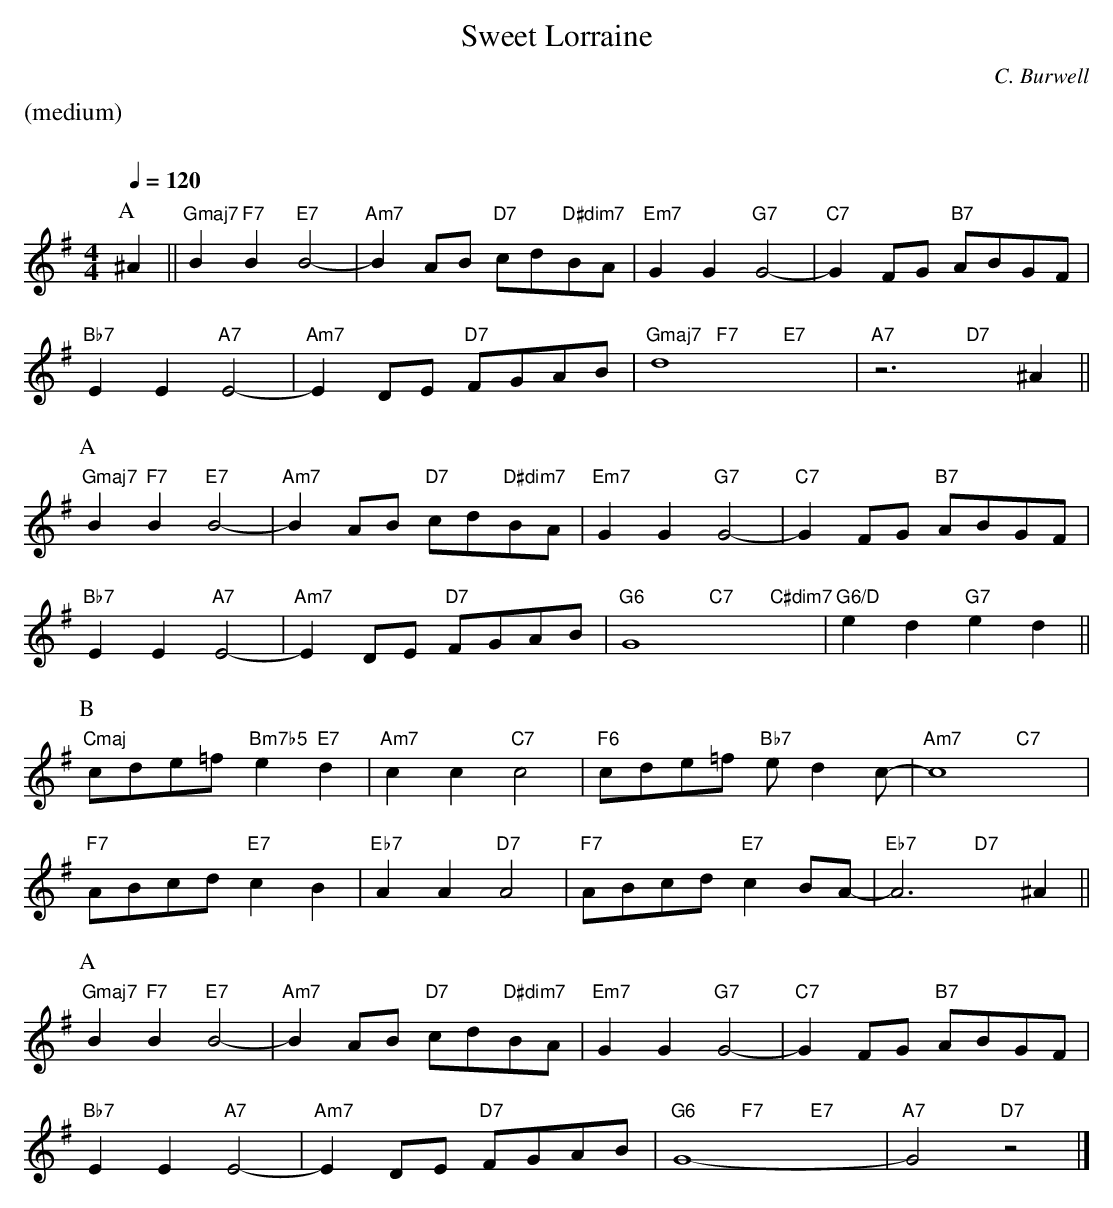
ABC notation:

X:1
T: Sweet Lorraine
M:4/4
L:1/4
C:C. Burwell
Q:1/4=120
%%staves (chords melody)
K:G
%%text (medium)
%%vskip 20
P: A
V:chords
x || "Gmaj7"x"F7"x "E7"x2 | "Am7"x2 "D7"x"D#dim7"x | "Em7"x2 "G7"x2 | "C7"x2 "B7"x2 |
"Bb7"x2 "A7"x2 | "Am7"x2 "D7"x2 | "Gmaj7"x"F7"x "E7"x2 | "A7"x2 "D7"x2 ||
V:melody
^A || BBB2- | BA/B/ c/d/B/A/ | GGG2- | GF/G/ A/B/G/F/ |
EEE2- | ED/E/ F/G/A/B/ | d4 | z3^A ||
P: A
V:chords
"Gmaj7"x"F7"x "E7"x2 | "Am7"x2 "D7"x"D#dim7"x | "Em7"x2 "G7"x2 | "C7"x2 "B7"x2 |
"Bb7"x2 "A7"x2 | "Am7"x2 "D7"x2 | "G6"x2 "C7"x"C#dim7"x | "G6/D"x2 "G7"x2 ||
V:melody
BBB2- | BA/B/ c/d/B/A/ | GGG2- | GF/G/ A/B/G/F/ |
EEE2- | ED/E/ F/G/A/B/ | G4 | eded ||
P: B
V:chords
"Cmaj"x2 "Bm7b5"x"E7"x | "Am7"x2 "C7"x2 | "F6"x2 "Bb7"x2 | "Am7"x2 "C7"x2 |
"F7"x2 "E7"x2 | "Eb7"x2 "D7"x2 | "F7"x2 "E7"x2 | "Eb7"x2 "D7"x2 ||
V:melody
c/d/e/=f/ ed | ccc2 | c/d/e/=f/ e/dc/- | c4 |
A/B/c/d/ cB | AAA2 | A/B/c/d/ cB/A/- | A3^A ||
P: A
V:chords
"Gmaj7"x"F7"x "E7"x2 | "Am7"x2 "D7"x"D#dim7"x | "Em7"x2 "G7"x2 | "C7"x2 "B7"x2 |
"Bb7"x2 "A7"x2 | "Am7"x2 "D7"x2 | "G6"x"F7"x "E7"x2 | "A7"x2 "D7"x2 |]
V:melody
BBB2- | BA/B/ c/d/B/A/ | GGG2- | GF/G/ A/B/G/F/ |
EEE2- | ED/E/ F/G/A/B/ | G4- | G2z2 |]
